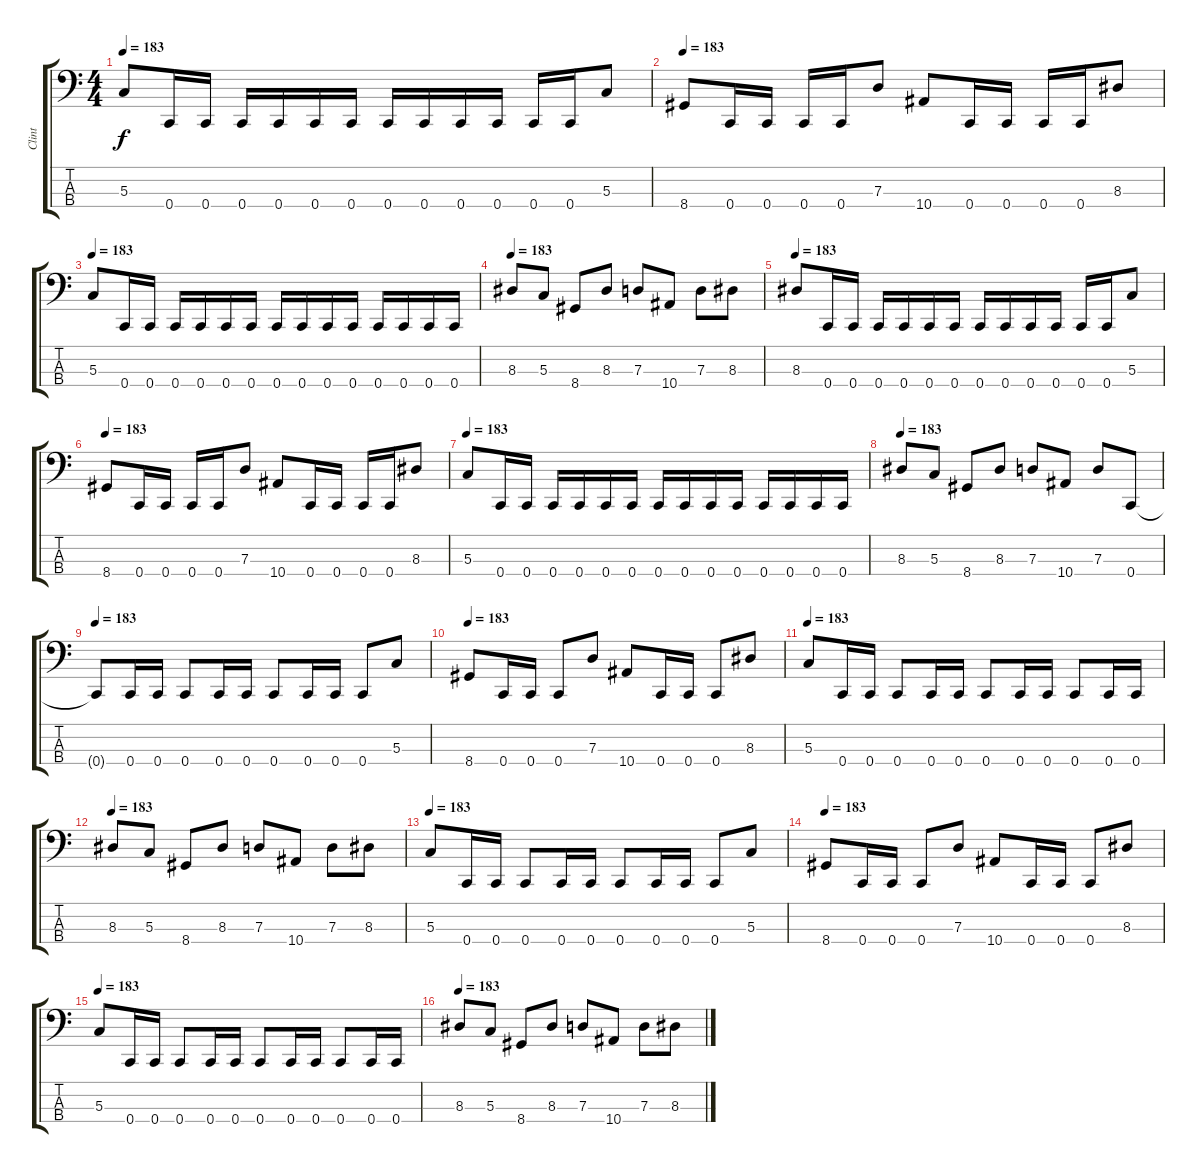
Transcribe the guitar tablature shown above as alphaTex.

\track ("Clint" "Clint") {instrument electricbasspick}
\staff {score tabs}
\tuning (F2 C2 G1 C1) {hide}
\ts (4 4)
\tempo 183
\clef f4
\ks c
5.3.8{dy f} 0.4.16 0.4.16 0.4.16 0.4.16 0.4.16 0.4.16 0.4.16 0.4.16 0.4.16 0.4.16 0.4.16 0.4.16 5.3.8 |
\tempo 183
8.4.8 0.4.16 0.4.16 0.4.16 0.4.16 7.3.8 10.4.8 0.4.16 0.4.16 0.4.16 0.4.16 8.3.8 |
\tempo 183
5.3.8 0.4.16 0.4.16 0.4.16 0.4.16 0.4.16 0.4.16 0.4.16 0.4.16 0.4.16 0.4.16 0.4.16 0.4.16 0.4.16 0.4.16 |
\tempo 183
8.3.8 5.3.8 8.4.8 8.3.8 7.3.8 10.4.8 7.3.8 8.3.8 |
\tempo 183
8.3.8 0.4.16 0.4.16 0.4.16 0.4.16 0.4.16 0.4.16 0.4.16 0.4.16 0.4.16 0.4.16 0.4.16 0.4.16 5.3.8 |
\tempo 183
8.4.8 0.4.16 0.4.16 0.4.16 0.4.16 7.3.8 10.4.8 0.4.16 0.4.16 0.4.16 0.4.16 8.3.8 |
\tempo 183
5.3.8 0.4.16 0.4.16 0.4.16 0.4.16 0.4.16 0.4.16 0.4.16 0.4.16 0.4.16 0.4.16 0.4.16 0.4.16 0.4.16 0.4.16 |
\tempo 183
8.3.8 5.3.8 8.4.8 8.3.8 7.3.8 10.4.8 7.3.8 0.4.8 |
\tempo 183
0.4{t}.8 0.4.16 0.4.16 0.4.8 0.4.16 0.4.16 0.4.8 0.4.16 0.4.16 0.4.8 5.3.8 |
\tempo 183
8.4.8 0.4.16 0.4.16 0.4.8 7.3.8 10.4.8 0.4.16 0.4.16 0.4.8 8.3.8 |
\tempo 183
5.3.8 0.4.16 0.4.16 0.4.8 0.4.16 0.4.16 0.4.8 0.4.16 0.4.16 0.4.8 0.4.16 0.4.16 |
\tempo 183
8.3.8 5.3.8 8.4.8 8.3.8 7.3.8 10.4.8 7.3.8 8.3.8 |
\tempo 183
5.3.8 0.4.16 0.4.16 0.4.8 0.4.16 0.4.16 0.4.8 0.4.16 0.4.16 0.4.8 5.3.8 |
\tempo 183
8.4.8 0.4.16 0.4.16 0.4.8 7.3.8 10.4.8 0.4.16 0.4.16 0.4.8 8.3.8 |
\tempo 183
5.3.8 0.4.16 0.4.16 0.4.8 0.4.16 0.4.16 0.4.8 0.4.16 0.4.16 0.4.8 0.4.16 0.4.16 |
\tempo 183
8.3.8 5.3.8 8.4.8 8.3.8 7.3.8 10.4.8 7.3.8 8.3.8
